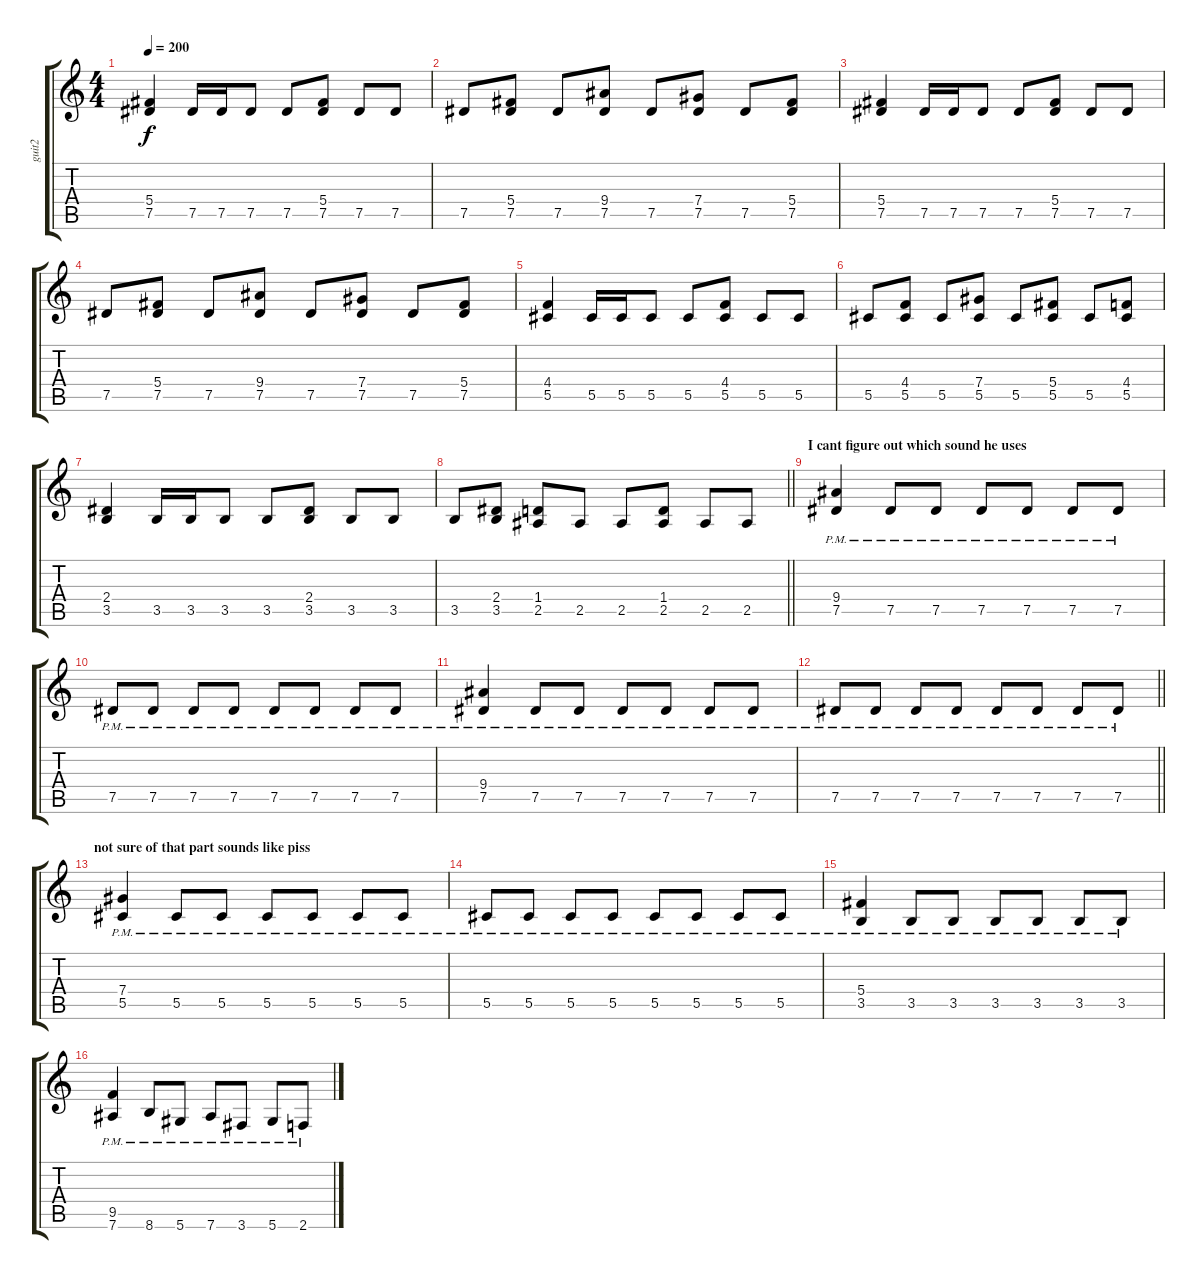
\track ("guit2" "guit2") {instrument distortionguitar}
\staff {score tabs}
\tuning (Eb4 Bb3 Gb3 Db3 Ab2 Eb2) {hide}
\ts (4 4)
\tempo 200
\clef g2
\ks c
(5.4 7.5).4{dy f} 7.5.16 7.5.16 7.5.8 7.5.8 (5.4 7.5).8 7.5.8 7.5.8 |
7.5.8 (5.4 7.5).8 7.5.8 (9.4 7.5).8 7.5.8 (7.4 7.5).8 7.5.8 (5.4 7.5).8 |
(5.4 7.5).4 7.5.16 7.5.16 7.5.8 7.5.8 (5.4 7.5).8 7.5.8 7.5.8 |
7.5.8 (5.4 7.5).8 7.5.8 (9.4 7.5).8 7.5.8 (7.4 7.5).8 7.5.8 (5.4 7.5).8 |
(4.4 5.5).4 5.5.16 5.5.16 5.5.8 5.5.8 (4.4 5.5).8 5.5.8 5.5.8 |
5.5.8 (4.4 5.5).8 5.5.8 (7.4 5.5).8 5.5.8 (5.4 5.5).8 5.5.8 (4.4 5.5).8 |
(2.4 3.5).4 3.5.16 3.5.16 3.5.8 3.5.8 (2.4 3.5).8 3.5.8 3.5.8 |
\barLineRight lightlight
3.5.8 (2.4 3.5).8 (1.4 2.5).8 2.5.8 2.5.8 (1.4 2.5).8 2.5.8 2.5.8 |
\section ("" "I cant figure out which sound he uses")
(9.4 7.5{pm}).4 7.5{pm}.8 7.5{pm}.8 7.5{pm}.8 7.5{pm}.8 7.5{pm}.8 7.5{pm}.8 |
7.5{pm}.8 7.5{pm}.8 7.5{pm}.8 7.5{pm}.8 7.5{pm}.8 7.5{pm}.8 7.5{pm}.8 7.5{pm}.8 |
(9.4 7.5{pm}).4 7.5{pm}.8 7.5{pm}.8 7.5{pm}.8 7.5{pm}.8 7.5{pm}.8 7.5{pm}.8 |
\barLineRight lightlight
7.5{pm}.8 7.5{pm}.8 7.5{pm}.8 7.5{pm}.8 7.5{pm}.8 7.5{pm}.8 7.5{pm}.8 7.5{pm}.8 |
\section ("" "not sure of that part sounds like piss")
(7.4 5.5{pm}).4 5.5{pm}.8 5.5{pm}.8 5.5{pm}.8 5.5{pm}.8 5.5{pm}.8 5.5{pm}.8 |
5.5{pm}.8 5.5{pm}.8 5.5{pm}.8 5.5{pm}.8 5.5{pm}.8 5.5{pm}.8 5.5{pm}.8 5.5{pm}.8 |
(5.4 3.5{pm}).4 3.5{pm}.8 3.5{pm}.8 3.5{pm}.8 3.5{pm}.8 3.5{pm}.8 3.5{pm}.8 |
(9.5 7.6{pm}).4 8.6{pm}.8 5.6{pm}.8 7.6{pm}.8 3.6{pm}.8 5.6{pm}.8 2.6{pm}.8
